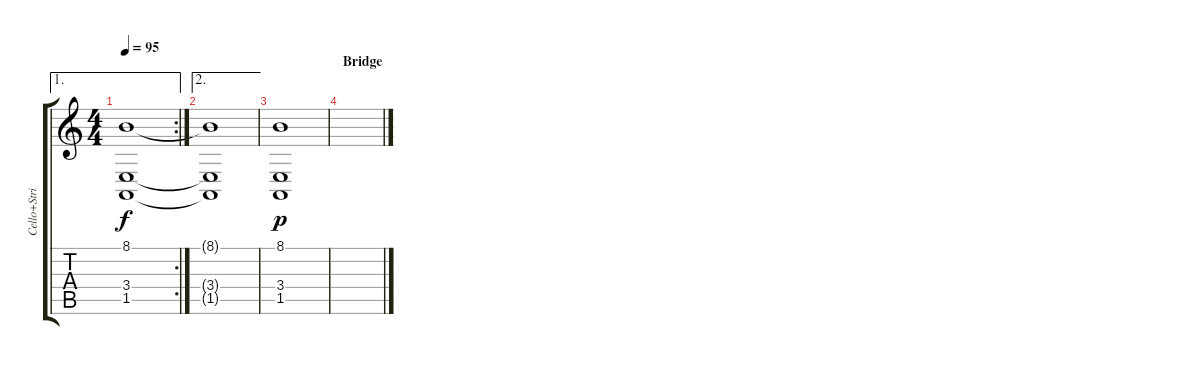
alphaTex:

\track ("Cello+Strings" "Cello+Stri") {instrument viola}
\staff {score tabs}
\tuning (Eb4 Bb3 Gb3 Db3 Ab2 Eb2) {hide}
\ae 1
\rc 2
\ts (4 4)
\tempo 95
\clef g2
\ks c
(8.1{t} 3.4{t} 1.5{t}).1{dy f volume 11} |
\ae 2
(8.1{t} 3.4{t} 1.5{t}).1 |
(8.1 3.4 1.5).1{dy p volume 9 instrument stringensemble1} |
\section ("" "Bridge")
